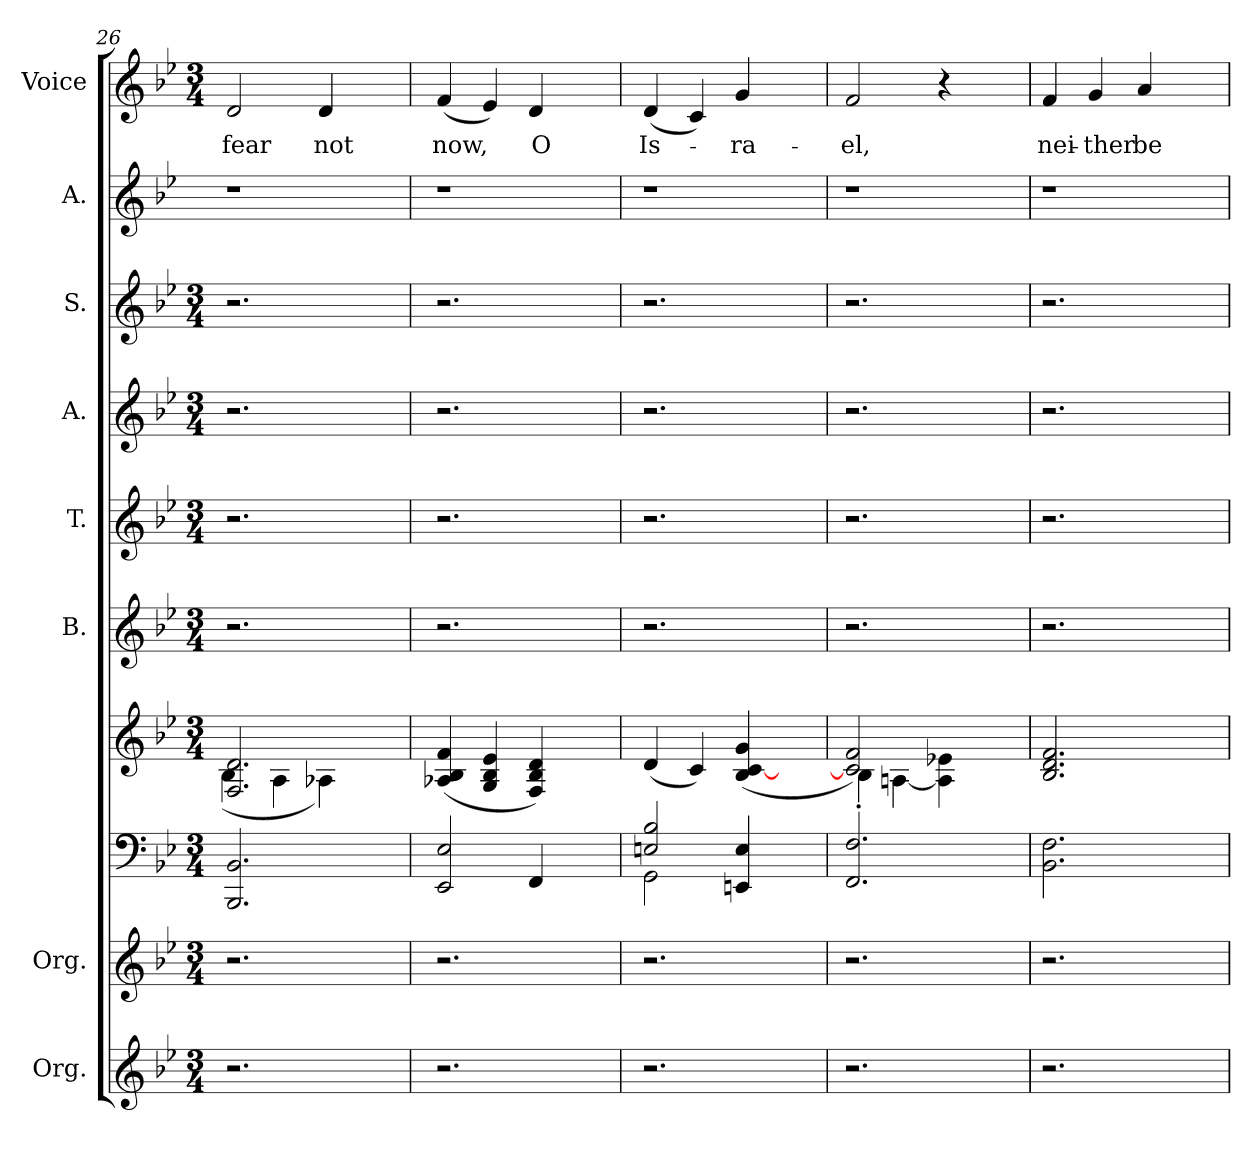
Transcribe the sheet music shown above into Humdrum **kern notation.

**kern	**kern	**kern	**kern	**kern	**kern	**kern	**kern	**kern	**kern	**text
*part10	*part9	*part8	*part7	*part6	*part5	*part4	*part3	*part2	*part1	*part1
*staff10	*staff9	*staff8	*staff7	*staff6	*staff5	*staff4	*staff3	*staff2	*staff1	*staff1
*I"Org.	*I"Org.	*	*	*I"B.	*I"T.	*I"A.	*I"S.	*I"A.	*I"Voice	*
*	*	*	*	*I'B.	*I'T.	*I'A.	*I'S.	*	*	*
!!LO:LB:g=z
*clefG2	*clefG2	*clefF4	*clefG2	*clefG2	*clefG2	*clefG2	*clefG2	*clefG2	*clefG2	*
*k[b-e-]	*k[b-e-]	*k[b-e-]	*k[b-e-]	*k[b-e-]	*k[b-e-]	*k[b-e-]	*k[b-e-]	*k[b-e-]	*k[b-e-]	*
*B-:	*B-:	*B-:	*B-:	*B-:	*B-:	*B-:	*B-:	*B-:	*B-:	*
*M3/4	*M3/4	*M3/4	*M3/4	*M3/4	*M3/4	*M3/4	*M3/4	*	*M3/4	*
=26	=26	=26	=26	=26	=26	=26	=26	=26	=26	=26
*	*	*	*^	*	*	*	*	*	*	*
!	!	!	!	!	!	!	!	!	!	!	!LO:LY:b
2.r	2.r	2.BBB-/ 2.BB-/	2.F/ 2.d/	(<4B-\	2.r	2.r	2.r	2.r	1r	2d/	fear
.	.	.	.	4A\	.	.	.	.	.	.	.
!	!	!	!	!	!	!	!	!	!	!	!LO:LY:b
.	.	.	.	4A-X\)	.	.	.	.	.	4d/	not
4ryy	4ryy	4ryy	4ryy	4ryy	4ryy	4ryy	4ryy	4ryy	.	4ryy	.
=27	=27	=27	=27	=27	=27	=27	=27	=27	=27	=27	=27
!	!	!	!	!	!	!	!	!	!	!	!LO:LY:b
*	*	*	*v	*v	*	*	*	*	*	*	*
2.r	2.r	2EE-/ 2E-/	(<4A-X/ 4B-/ 4f/	2.r	2.r	2.r	2.r	1r	(<4f/	now,
.	.	.	4G/ 4B-/ 4e-/	.	.	.	.	.	4e-/)	.
!	!	!	!	!	!	!	!	!	!	!LO:LY:b
.	.	4FF/	4F/ 4B-/ 4d/)	.	.	.	.	.	4d/	O
4ryy	4ryy	4ryy	4ryy	4ryy	4ryy	4ryy	4ryy	.	4ryy	.
=28	=28	=28	=28	=28	=28	=28	=28	=28	=28	=28
*	*	*^	*	*	*	*	*	*	*	*
!	!	!	!	!	!	!	!	!	!	!	!LO:LY:b
2.r	2.r	2En/ 2B-/	2GG\	(<4d/	2.r	2.r	2.r	2.r	1r	(<4d/	Is-
.	.	.	.	4c/)	.	.	.	.	.	4c/)	.
!	!	!	!	!	!	!	!	!	!	!	!LO:LY:b
.	.	4EEn/ 4E/	4ryy	(<4B-/ [<4c/ 4g/	.	.	.	.	.	4g/	-ra-
4ryy	4ryy	4ryy	4ryy	4ryy	4ryy	4ryy	4ryy	4ryy	.	4ryy	.
=29	=29	=29	=29	=29	=29	=29	=29	=29	=29	=29	=29
*	*	*	*	*^	*	*	*	*	*	*	*
!	!	!	!	!	!	!	!	!	!	!	!	!LO:LY:b
*	*	*v	*v	*	*	*	*	*	*	*	*	*
2.r	2.r	2.FF/ 2.F/	2c/] 2f/)	4B-'<\	2.r	2.r	2.r	2.r	1r	2f/	-el,
.	.	.	.	[<4An\	.	.	.	.	.	.	.
.	.	.	4ryy	4A\] 4e-X\	.	.	.	.	.	4r	.
4ryy	4ryy	4ryy	4ryy	4ryy	4ryy	4ryy	4ryy	4ryy	.	4ryy	.
=30	=30	=30	=30	=30	=30	=30	=30	=30	=30	=30	=30
!	!	!	!	!	!	!	!	!	!	!	!LO:LY:b
*	*	*	*v	*v	*	*	*	*	*	*	*
2.r	2.r	2.BB-\ 2.F\	2.B-/ 2.d/ 2.f/	2.r	2.r	2.r	2.r	1r	4f/	nei-
!	!	!	!	!	!	!	!	!	!	!LO:LY:b
.	.	.	.	.	.	.	.	.	4g/	-ther
!	!	!	!	!	!	!	!	!	!	!LO:LY:b
.	.	.	.	.	.	.	.	.	4a/	be
4ryy	4ryy	4ryy	4ryy	4ryy	4ryy	4ryy	4ryy	.	4ryy	.
=	=	=	=	=	=	=	=	=	=	=
*-	*-	*-	*-	*-	*-	*-	*-	*-	*-	*-
